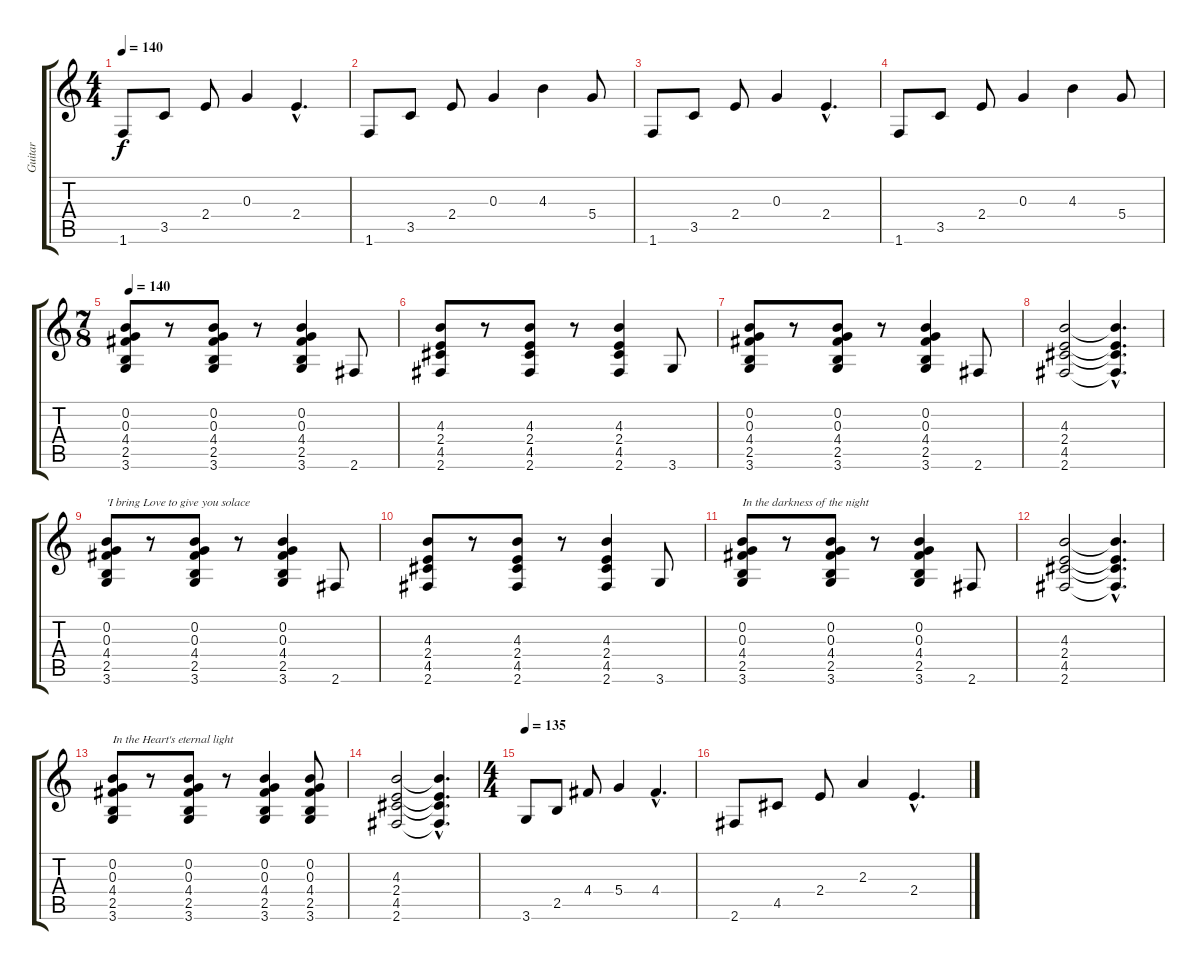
\track ("Guitar" "Guitar") {instrument overdrivenguitar}
\staff {score tabs}
\tuning (E4 B3 G3 D3 A2 E2) {hide}
\ts (4 4)
\tempo 140
\tempo 135
\tempo 140
\clef g2
\ks c
1.6.8{dy f volume 16 instrument overdrivenguitar} 3.5.8 2.4.8 0.3.4 2.4{hac}.4{d} |
1.6.8 3.5.8 2.4.8 0.3.4 4.3.4 5.4.8 |
1.6.8 3.5.8 2.4.8 0.3.4 2.4{hac}.4{d} |
1.6.8 3.5.8 2.4.8 0.3.4 4.3.4 5.4.8 |
\ts (7 8)
\tempo 140
(0.2 0.3 4.4 2.5 3.6).8 r.8 (0.2 0.3 4.4 2.5 3.6).8 r.8 (0.2 0.3 4.4 2.5 3.6).4 2.6.8 |
(4.3 2.4 4.5 2.6).8 r.8 (4.3 2.4 4.5 2.6).8 r.8 (4.3 2.4 4.5 2.6).4 3.6.8 |
(0.2 0.3 4.4 2.5 3.6).8 r.8 (0.2 0.3 4.4 2.5 3.6).8 r.8 (0.2 0.3 4.4 2.5 3.6).4 2.6.8 |
(4.3 2.4 4.5 2.6).2 (4.3{hac t} 2.4{hac t} 4.5{hac t} 2.6{hac t}).4{d} |
(0.2 0.3 4.4 2.5 3.6).8{txt "'I bring Love to give you solace"} r.8 (0.2 0.3 4.4 2.5 3.6).8 r.8 (0.2 0.3 4.4 2.5 3.6).4 2.6.8 |
(4.3 2.4 4.5 2.6).8 r.8 (4.3 2.4 4.5 2.6).8 r.8 (4.3 2.4 4.5 2.6).4 3.6.8 |
(0.2 0.3 4.4 2.5 3.6).8{txt "In the darkness of the night"} r.8 (0.2 0.3 4.4 2.5 3.6).8 r.8 (0.2 0.3 4.4 2.5 3.6).4 2.6.8 |
(4.3 2.4 4.5 2.6).2 (4.3{hac t} 2.4{hac t} 4.5{hac t} 2.6{hac t}).4{d} |
(0.2 0.3 4.4 2.5 3.6).8{txt "In the Heart's eternal light"} r.8 (0.2 0.3 4.4 2.5 3.6).8 r.8 (0.2 0.3 4.4 2.5 3.6).4 (0.2 0.3 4.4 2.5 3.6).8 |
(4.3 2.4 4.5 2.6).2 (4.3{hac t} 2.4{hac t} 4.5{hac t} 2.6{hac t}).4{d} |
\ts (4 4)
\tempo 135
3.6.8 2.5.8 4.4.8 5.4.4 4.4{hac}.4{d} |
2.6.8 4.5.8 2.4.8 2.3.4 2.4{hac}.4{d}
